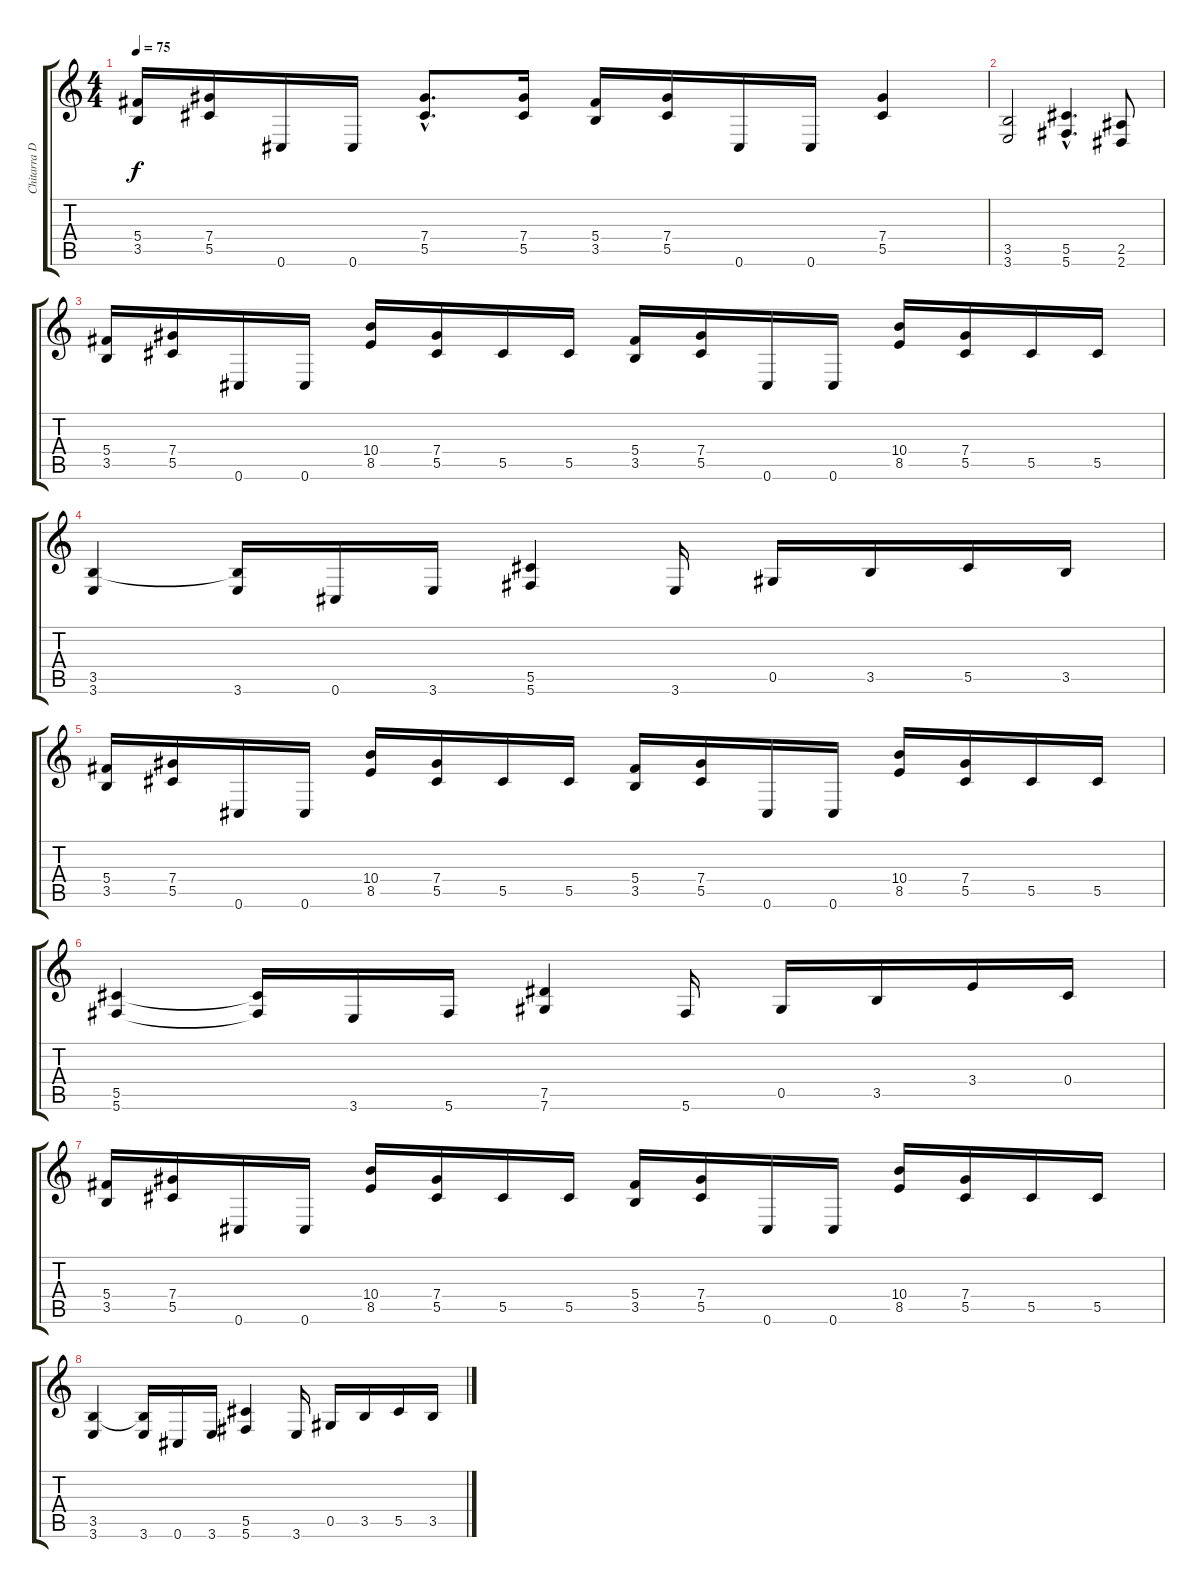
\track ("Chitarra Distorta" "Chitarra D") {instrument distortionguitar}
\staff {score tabs}
\tuning (Eb4 Bb3 Gb3 Db3 Ab2 Db2) {hide}
\ts (4 4)
\tempo 75
\clef g2
\ks c
(5.4 3.5).16{dy f} (7.4 5.5).16 0.6.16 0.6.16 (7.4{hac} 5.5{hac}).8{d} (7.4 5.5).16 (5.4 3.5).16 (7.4 5.5).16 0.6.16 0.6.16 (7.4 5.5).4 |
(3.5 3.6).2 (5.5{hac} 5.6{hac}).4{d} (2.5 2.6).8 |
(5.4 3.5).16 (7.4 5.5).16 0.6.16 0.6.16 (10.4 8.5).16 (7.4 5.5).16 5.5.16 5.5.16 (5.4 3.5).16 (7.4 5.5).16 0.6.16 0.6.16 (10.4 8.5).16 (7.4 5.5).16 5.5.16 5.5.16 |
(3.5 3.6).4 (3.5{t} 3.6).16 0.6.16 3.6.16 (5.5 5.6).4 3.6.16 0.5.16 3.5.16 5.5.16 3.5.16 |
(5.4 3.5).16 (7.4 5.5).16 0.6.16 0.6.16 (10.4 8.5).16 (7.4 5.5).16 5.5.16 5.5.16 (5.4 3.5).16 (7.4 5.5).16 0.6.16 0.6.16 (10.4 8.5).16 (7.4 5.5).16 5.5.16 5.5.16 |
(5.5 5.6).4 (5.5{t} 5.6{t}).16 3.6.16 5.6.16 (7.5 7.6).4 5.6.16 0.5.16 3.5.16 3.4.16 0.4.16 |
(5.4 3.5).16 (7.4 5.5).16 0.6.16 0.6.16 (10.4 8.5).16 (7.4 5.5).16 5.5.16 5.5.16 (5.4 3.5).16 (7.4 5.5).16 0.6.16 0.6.16 (10.4 8.5).16 (7.4 5.5).16 5.5.16 5.5.16 |
(3.5 3.6).4 (3.5{t} 3.6).16 0.6.16 3.6.16 (5.5 5.6).4 3.6.16 0.5.16 3.5.16 5.5.16 3.5.16
